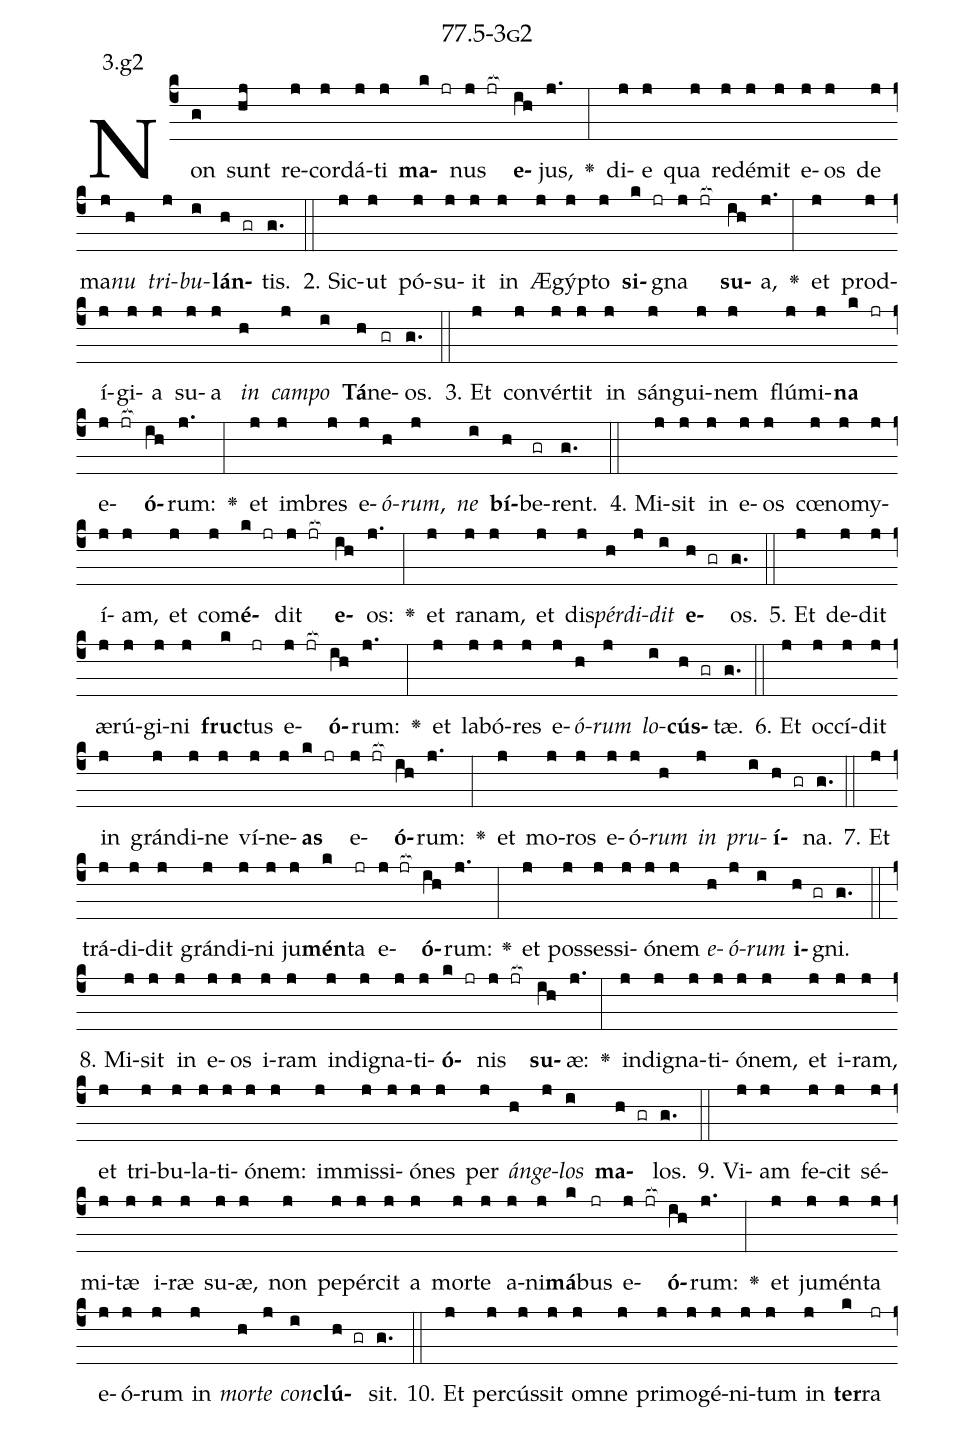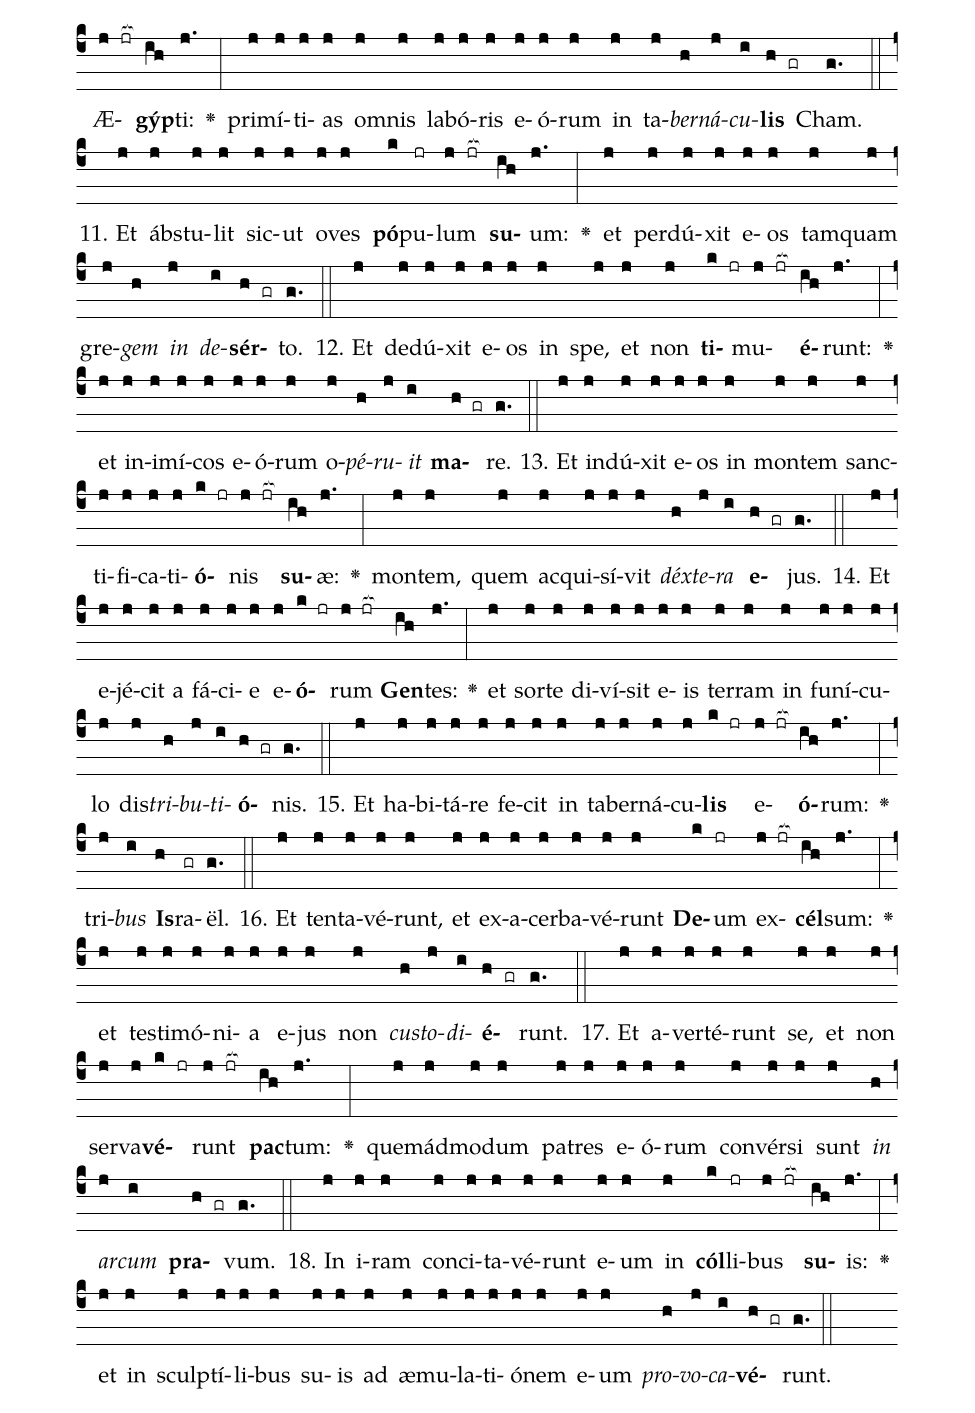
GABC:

name: 77.5-3g2;
annotation: 3.g2;
%%
(c4)Non(g) sunt(hj) re(j)cor(j)dá(j)ti(j) <b>ma</b>(k jr)nus(j jr[ocb:1{]) <b>e</b>(ih[ocb:0}])jus,(j.) <v>\greheightstar</v>(:) di(j)e(j) qua(j) red(j)é(j)mit(j) e(j)os(j) de(j) ma(j)<i>nu</i>(h) <i>tri</i>(j)<i>bu</i>(i)<b>lán</b>(h gr)tis.(g.) (::)
2. Sic(j)ut(j) pó(j)su(j)it(j) in(j) Æ(j)gýp(j)to(j) <b>si</b>(k jr)gna(j jr[ocb:1{]) <b>su</b>(ih[ocb:0}])a,(j.) <v>\greheightstar</v>(:) et(j) prod(j)í(j)gi(j)a(j) su(j)a(j) <i>in</i>(h) <i>cam</i>(j)<i>po</i>(i) <b>Tá</b>(h)ne(gr)os.(g.) (::)
3. Et(j) con(j)vér(j)tit(j) in(j) sán(j)gui(j)nem(j) flú(j)mi(j)<b>na</b>(k jr) e(j jr[ocb:1{])<b>ó</b>(ih[ocb:0}])rum:(j.) <v>\greheightstar</v>(:) et(j) im(j)bres(j) e(j)<i>ó</i>(h)<i>rum</i>,(j) <i>ne</i>(i) <b>bí</b>(h)be(gr)rent.(g.) (::)
4. Mi(j)sit(j) in(j) e(j)os(j) cœ(j)no(j)my(j)í(j)am,(j) et(j) com(j)<b>é</b>(k jr)dit(j jr[ocb:1{]) <b>e</b>(ih[ocb:0}])os:(j.) <v>\greheightstar</v>(:) et(j) ra(j)nam,(j) et(j) dis(j)<i>pér</i>(h)<i>di</i>(j)<i>dit</i>(i) <b>e</b>(h gr)os.(g.) (::)
5. Et(j) de(j)dit(j) æ(j)rú(j)gi(j)ni(j) <b>fruc</b>(k)tus(jr) e(j jr[ocb:1{])<b>ó</b>(ih[ocb:0}])rum:(j.) <v>\greheightstar</v>(:) et(j) la(j)bó(j)res(j) e(j)<i>ó</i>(h)<i>rum</i>(j) <i>lo</i>(i)<b>cús</b>(h gr)tæ.(g.) (::)
6. Et(j) oc(j)cí(j)dit(j) in(j) grán(j)di(j)ne(j) ví(j)ne(j)<b>as</b>(k jr) e(j jr[ocb:1{])<b>ó</b>(ih[ocb:0}])rum:(j.) <v>\greheightstar</v>(:) et(j) mo(j)ros(j) e(j)ó(j)<i>rum</i>(h) <i>in</i>(j) <i>pru</i>(i)<b>í</b>(h gr)na.(g.) (::)
7. Et(j) trá(j)di(j)dit(j) grán(j)di(j)ni(j) ju(j)<b>mén</b>(k)ta(jr) e(j jr[ocb:1{])<b>ó</b>(ih[ocb:0}])rum:(j.) <v>\greheightstar</v>(:) et(j) pos(j)ses(j)si(j)ó(j)nem(j) <i>e</i>(h)<i>ó</i>(j)<i>rum</i>(i) <b>i</b>(h gr)gni.(g.) (::)
8. Mi(j)sit(j) in(j) e(j)os(j) i(j)ram(j) in(j)di(j)gna(j)ti(j)<b>ó</b>(k jr)nis(j jr[ocb:1{]) <b>su</b>(ih[ocb:0}])æ:(j.) <v>\greheightstar</v>(:) in(j)di(j)gna(j)ti(j)ó(j)nem,(j) et(j) i(j)ram,(j) et(j) tri(j)bu(j)la(j)ti(j)ó(j)nem:(j) im(j)mis(j)si(j)ó(j)nes(j) per(j) <i>án</i>(h)<i>ge</i>(j)<i>los</i>(i) <b>ma</b>(h gr)los.(g.) (::)
9. Vi(j)am(j) fe(j)cit(j) sé(j)mi(j)tæ(j) i(j)ræ(j) su(j)æ,(j) non(j) pe(j)pér(j)cit(j) a(j) mor(j)te(j) a(j)ni(j)<b>má</b>(k)bus(jr) e(j jr[ocb:1{])<b>ó</b>(ih[ocb:0}])rum:(j.) <v>\greheightstar</v>(:) et(j) ju(j)mén(j)ta(j) e(j)ó(j)rum(j) in(j) <i>mor</i>(h)<i>te</i>(j) <i>con</i>(i)<b>clú</b>(h gr)sit.(g.) (::)
10. Et(j) per(j)cús(j)sit(j) om(j)ne(j) pri(j)mo(j)gé(j)ni(j)tum(j) in(j) <b>ter</b>(k)ra(jr) Æ(j jr[ocb:1{])<b>gýp</b>(ih[ocb:0}])ti:(j.) <v>\greheightstar</v>(:) pri(j)mí(j)ti(j)as(j) om(j)nis(j) la(j)bó(j)ris(j) e(j)ó(j)rum(j) in(j) ta(j)<i>ber</i>(h)<i>ná</i>(j)<i>cu</i>(i)<b>lis</b>(h gr) Cham.(g.) (::)
11. Et(j) ábs(j)tu(j)lit(j) sic(j)ut(j) o(j)ves(j) <b>pó</b>(k)pu(jr)lum(j jr[ocb:1{]) <b>su</b>(ih[ocb:0}])um:(j.) <v>\greheightstar</v>(:) et(j) per(j)dú(j)xit(j) e(j)os(j) tam(j)quam(j) gre(j)<i>gem</i>(h) <i>in</i>(j) <i>de</i>(i)<b>sér</b>(h gr)to.(g.) (::)
12. Et(j) de(j)dú(j)xit(j) e(j)os(j) in(j) spe,(j) et(j) non(j) <b>ti</b>(k jr)mu(j jr[ocb:1{])<b>é</b>(ih[ocb:0}])runt:(j.) <v>\greheightstar</v>(:) et(j) in(j)i(j)mí(j)cos(j) e(j)ó(j)rum(j) o(j)<i>pé</i>(h)<i>ru</i>(j)<i>it</i>(i) <b>ma</b>(h gr)re.(g.) (::)
13. Et(j) in(j)dú(j)xit(j) e(j)os(j) in(j) mon(j)tem(j) sanc(j)ti(j)fi(j)ca(j)ti(j)<b>ó</b>(k jr)nis(j jr[ocb:1{]) <b>su</b>(ih[ocb:0}])æ:(j.) <v>\greheightstar</v>(:) mon(j)tem,(j) quem(j) ac(j)qui(j)sí(j)vit(j) <i>déx</i>(h)<i>te</i>(j)<i>ra</i>(i) <b>e</b>(h gr)jus.(g.) (::)
14. Et(j) e(j)jé(j)cit(j) a(j) fá(j)ci(j)e(j) e(j)<b>ó</b>(k jr)rum(j jr[ocb:1{]) <b>Gen</b>(ih[ocb:0}])tes:(j.) <v>\greheightstar</v>(:) et(j) sor(j)te(j) di(j)ví(j)sit(j) e(j)is(j) ter(j)ram(j) in(j) fu(j)ní(j)cu(j)lo(j) dis(j)<i>tri</i>(h)<i>bu</i>(j)<i>ti</i>(i)<b>ó</b>(h gr)nis.(g.) (::)
15. Et(j) ha(j)bi(j)tá(j)re(j) fe(j)cit(j) in(j) ta(j)ber(j)ná(j)cu(j)<b>lis</b>(k jr) e(j jr[ocb:1{])<b>ó</b>(ih[ocb:0}])rum:(j.) <v>\greheightstar</v>(:) tri(j)<i>bus</i>(i) <b>Is</b>(h)ra(gr)ël.(g.) (::)
16. Et(j) ten(j)ta(j)vé(j)runt,(j) et(j) ex(j)a(j)cer(j)ba(j)vé(j)runt(j) <b>De</b>(k)um(jr) ex(j jr[ocb:1{])<b>cél</b>(ih[ocb:0}])sum:(j.) <v>\greheightstar</v>(:) et(j) tes(j)ti(j)mó(j)ni(j)a(j) e(j)jus(j) non(j) <i>cus</i>(h)<i>to</i>(j)<i>di</i>(i)<b>é</b>(h gr)runt.(g.) (::)
17. Et(j) a(j)ver(j)té(j)runt(j) se,(j) et(j) non(j) ser(j)va(j)<b>vé</b>(k jr)runt(j jr[ocb:1{]) <b>pac</b>(ih[ocb:0}])tum:(j.) <v>\greheightstar</v>(:) quem(j)ád(j)mo(j)dum(j) pa(j)tres(j) e(j)ó(j)rum(j) con(j)vér(j)si(j) sunt(j) <i>in</i>(h) <i>ar</i>(j)<i>cum</i>(i) <b>pra</b>(h gr)vum.(g.) (::)
18. In(j) i(j)ram(j) con(j)ci(j)ta(j)vé(j)runt(j) e(j)um(j) in(j) <b>cól</b>(k)li(jr)bus(j jr[ocb:1{]) <b>su</b>(ih[ocb:0}])is:(j.) <v>\greheightstar</v>(:) et(j) in(j) sculp(j)tí(j)li(j)bus(j) su(j)is(j) ad(j) æ(j)mu(j)la(j)ti(j)ó(j)nem(j) e(j)um(j) <i>pro</i>(h)<i>vo</i>(j)<i>ca</i>(i)<b>vé</b>(h gr)runt.(g.) (::)
